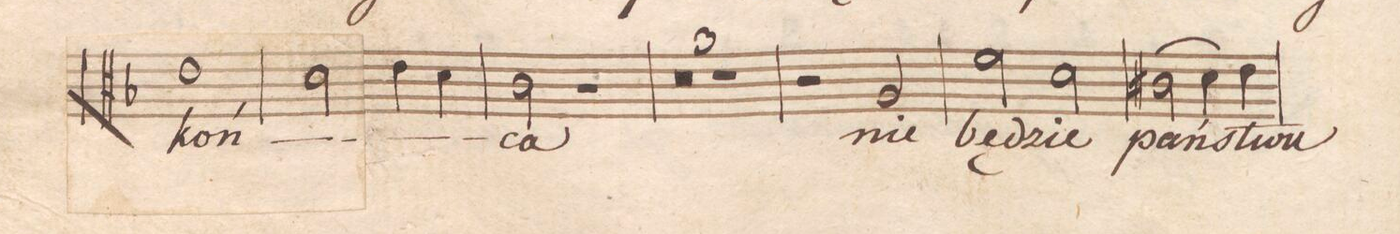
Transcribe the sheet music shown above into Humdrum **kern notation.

**kern	**text	**dynam
*I"Alto	*	*
*clefC3	*	*
*k[b-]	*	*
*met(c|)	*	*
*M2/2	*	*
1e	-koń-	.
=106	=106	=106
2d\	.	.
4e\	.	.
4d\	.	.
=107	=107	=107
2c\	-ca	.
2r	.	.
=108	=108	=108
0r	.	.
=109	=109	=109
=110	=110	=110
1r	.	.
=111	=111	=111
2r	.	.
2A/	nie	.
=112	=112	=112
2f\	bę-	.
2d\	-dzie	.
=113	=113	=113
(2c#X\	pań-	.
4d\)	.	.
4e\	-stwu	.
=114	=114	=114
*-	*-	*-
